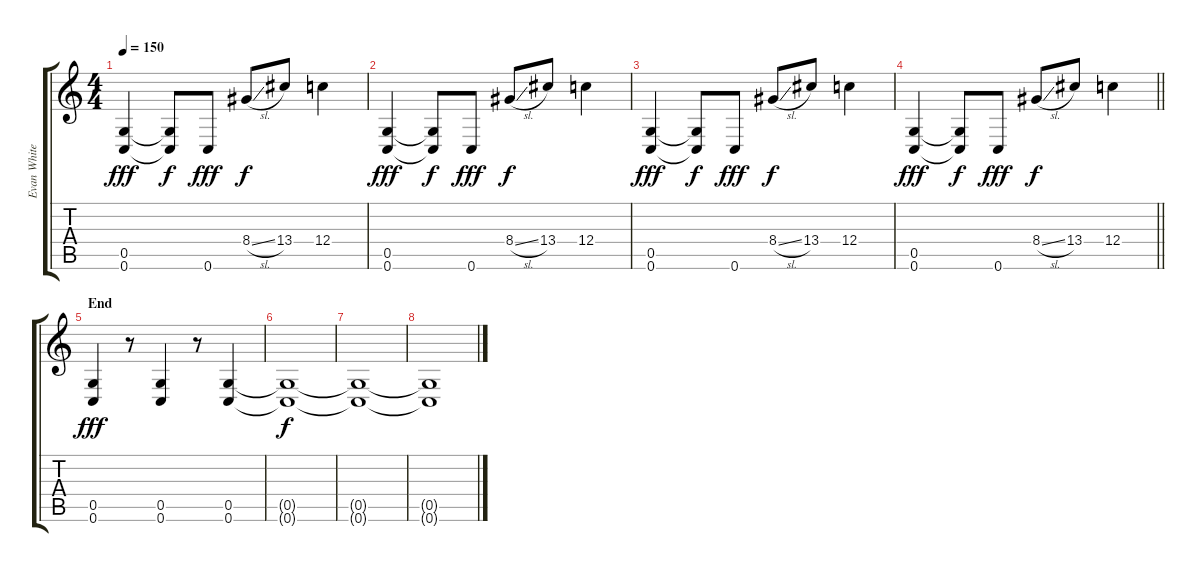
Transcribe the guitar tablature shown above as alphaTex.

\track ("Evan White Gtr.1" "Evan White") {instrument distortionguitar}
\staff {score tabs}
\tuning (D4 A3 F3 C3 G2 C2) {hide}
\ts (4 4)
\tempo 150
\clef g2
\ks c
(0.5 0.6).4{dy fff} (0.5{t} 0.6{t}).8{dy f} 0.6.8{dy fff} 8.4{sl}.8{dy f} 13.4.8 12.4.4 |
(0.5 0.6).4{dy fff} (0.5{t} 0.6{t}).8{dy f} 0.6.8{dy fff} 8.4{sl}.8{dy f} 13.4.8 12.4.4 |
(0.5 0.6).4{dy fff} (0.5{t} 0.6{t}).8{dy f} 0.6.8{dy fff} 8.4{sl}.8{dy f} 13.4.8 12.4.4 |
\barLineRight lightlight
(0.5 0.6).4{dy fff} (0.5{t} 0.6{t}).8{dy f} 0.6.8{dy fff} 8.4{sl}.8{dy f} 13.4.8 12.4.4 |
\section ("" "End")
(0.5 0.6).4{dy fff} r.8 (0.5 0.6).4 r.8 (0.5 0.6).4 |
(0.5{t} 0.6{t}).1{dy f} |
(0.5{t} 0.6{t}).1 |
(0.5{t} 0.6{t}).1
